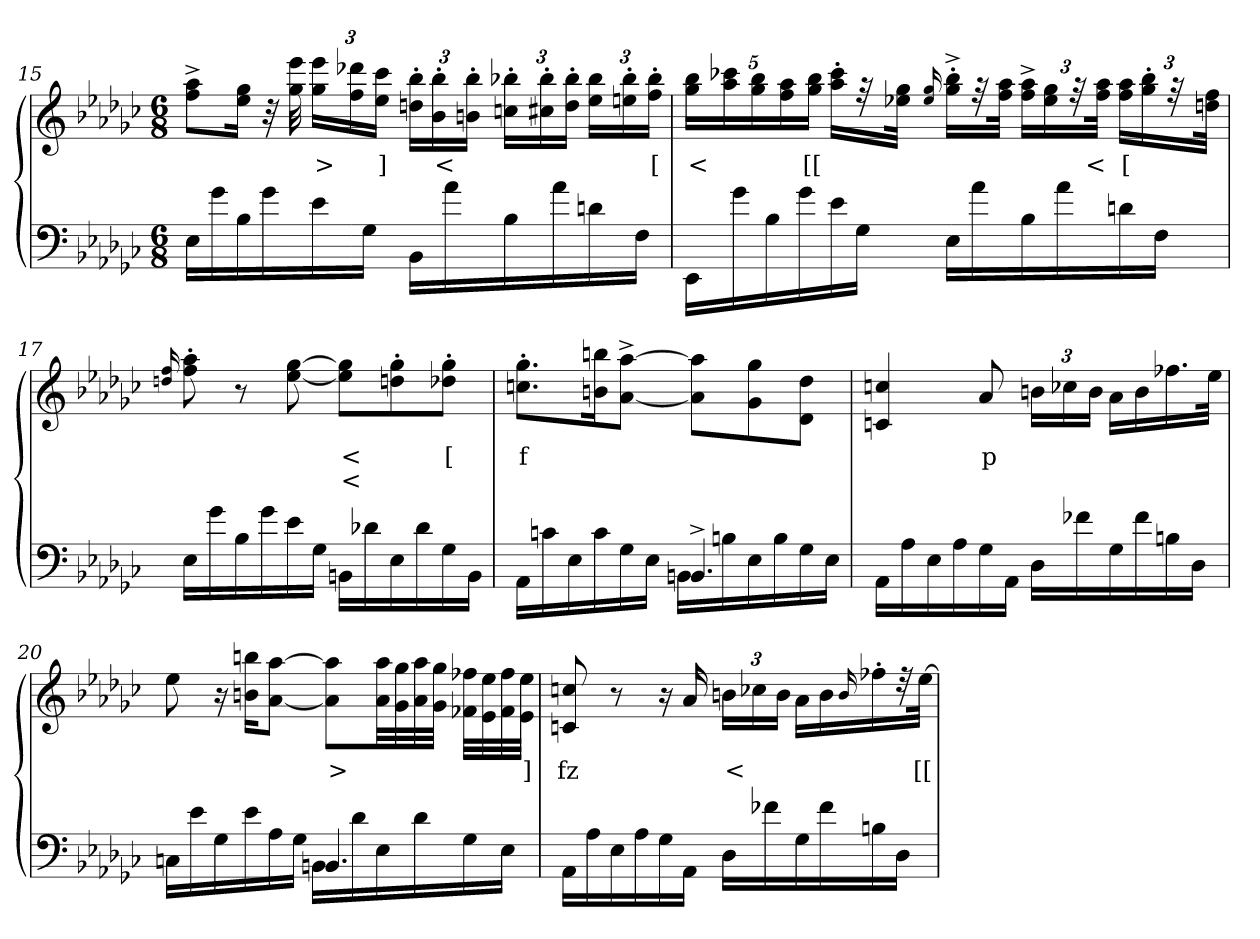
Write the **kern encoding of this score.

**kern	**kern	**text	**text
*part2	*part1	*part1	*part1
*staff2	*staff1	*staff1	*staff1
*clefF4	*clefG2	*	*
*k[b-e-a-d-g-c-]	*k[b-e-a-d-g-c-]	*	*
*M6/8	*M6/8	*	*
=15	=15	=15	=15
16E-LL	8aa-^> 8ff^>L	.	.
16g-	.	.	.
16B-	16gg- 16ee-Jk	.	.
16g-	32r	.	.
.	32eee- 32gg-	.	.
16e-	24eee- 24gg-LL	>	.
.	24ddd-X 24ff	.	.
16G-JJ	.	.	.
.	24ccc- 24ee-JJ	]	.
16BB-LL	24bb-'> 24ddn'>LL	.	.
.	24bb-'> 24b-'>	<	.
16a-	.	.	.
.	24bb-'> 24bn'>JJ	.	.
16B-	24bb-X'> 24ccn'>LL	.	.
.	24bb-'> 24cc#X'>	.	.
16a-	.	.	.
.	24bb-'> 24dd'>JJ	.	.
16dn	24bb- 24ee-LL	.	.
.	24bb-'> 24een'>	.	.
16FJJ	.	.	.
.	24bb-'> 24ff'>JJ	[	.
=16	=16	=16	=16
16EE-LL	20bb- 20gg-LL	<	.
.	20ccc-X 20aa-	.	.
16g-	.	.	.
.	20bb- 20gg-	.	.
16B-	.	.	.
.	20aa- 20ff	.	.
16g-	.	.	.
.	20bb- 20gg-JJ	[[	.
16e-	16ccc-'> 16aa-'>LL	.	.
16G-JJ	32r	.	.
.	32gg- 32ee-XJJk	.	.
.	16qqee- 16qqgg-/	.	.
16E-LL	16bb-'>^> 16gg-'>^>LL	.	.
16a-	32r	.	.
.	32aa- 32ffJJk	.	.
16B-	24aa-^> 24ff^>LL	.	.
.	24gg- 24ee-	.	.
16a-	.	.	.
.	48r	.	.
.	48aa- 48ffJJk	<	.
16dn	24aa- 24ffLL	[	.
.	24bb-'> 24gg-'>	.	.
16FJJ	.	.	.
.	48r	.	.
.	48ff 48ddnJJk	.	.
=17	=17	=17	=17
.	16qqddn 16qqff/	.	.
16E-LL	8aa-'> 8ff'>	.	.
16g-	.	.	.
16B-	8r	.	.
16g-	.	.	.
16e-	[8gg- [8ee-	.	.
16G-JJ	.	.	.
16BBnLL	8gg-] 8ee-]L	<	<
16d-X	.	.	.
16E-	8gg-'> 8ddn'>	.	.
16d-	.	.	.
16G-	8gg-'> 8dd-X'>J	[	.
16BBJJ	.	.	.
=18	=18	=18	=18
*^	*	*	*
4.ryy	16AA-LL	8.gg-'> 8.ccn'>L	f	.
.	16cn	.	.	.
.	16E-	.	.	.
.	16c	16bbn 16bn	.	.
.	16G-	[8aa-^> [8a-^>J	.	.
.	16E-JJ	.	.	.
4.BBn^>	16BBLL	8aa-] 8a-]L	.	.
.	16B	.	.	.
.	16E-	8gg- 8g-	.	.
.	16B	.	.	.
.	16G-	8dd- 8d-J	.	.
.	16E-JJ	.	.	.
*v	*v	*	*	*
=19	=19	=19	=19
16AA-LL	4ccn 4cn	.	.
16A-	.	.	.
16E-	.	.	.
16A-	.	.	.
16G-	8a-	p	.
16AA-JJ	.	.	.
16D-LL	24bnLL	.	.
.	24cc-X	.	.
16f-X	.	.	.
.	24bJJ	.	.
16G-	16a-LL	.	.
16f-	16b	.	.
16Bn	16.ff-X	.	.
16D-JJ	.	.	.
.	32ee-JJk	.	.
=20	=20	=20	=20
*^	*	*	*
4.ryy	16CnLL	8ee-	.	.
.	16e-	.	.	.
.	16G-	16r	.	.
.	16e-	16bbn 16bnKL	.	.
.	16A-	[8aa- [8a-J	.	.
.	16G-JJ	.	.	.
4.BBn	16BBLL	8aa-] 8a-]L	>	.
.	16d-	.	.	.
.	16E-	32aa- 32a-LL	.	.
.	.	32gg- 32g-	.	.
.	16d-	32aa- 32a-	.	.
.	.	32gg- 32g-JJJ	.	.
.	16G-	32ff-X 32f-XLLL	.	.
.	.	32ee- 32e-	.	.
.	16E-JJ	32ff- 32f-	.	.
.	.	32ee- 32e-JJJ	]	.
*v	*v	*	*	*
=21	=21	=21	=21
16AA-LL	8ccn 8cn	fz	.
16A-	.	.	.
16E-	8r	.	.
16A-	.	.	.
16G-	16r	pp	.
16AA-JJ	16a-	.	.
16D-LL	24bnLL	<	.
.	24cc-X	.	.
16f-X	.	.	.
.	24bJJ	.	.
16G-	16a-LL	.	.
16f-	16b	.	.
.	16qqb/	.	.
16Bn	16ff-X'>	.	.
16D-JJ	32r	.	.
.	[32ee-JJk	[[	.
=	=	=	=
*-	*-	*-	*-
